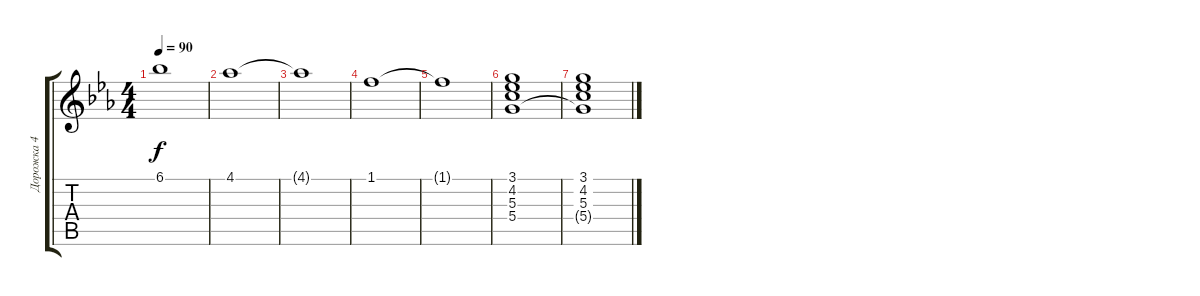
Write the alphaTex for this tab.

\track ("Дорожка 4" "Дорожка 4") {instrument acousticguitarsteel}
\staff {score tabs}
\tuning (E4 B3 G3 D3 A2 E2) {hide}
\ts (4 4)
\tempo 90
\clef g2
\ks cminor
6.1{t}.1{dy f} |
4.1.1 |
4.1{t}.1 |
1.1.1 |
1.1{t}.1 |
(3.1 4.2 5.3 5.4).1 |
(3.1 4.2 5.3 5.4{t}).1
